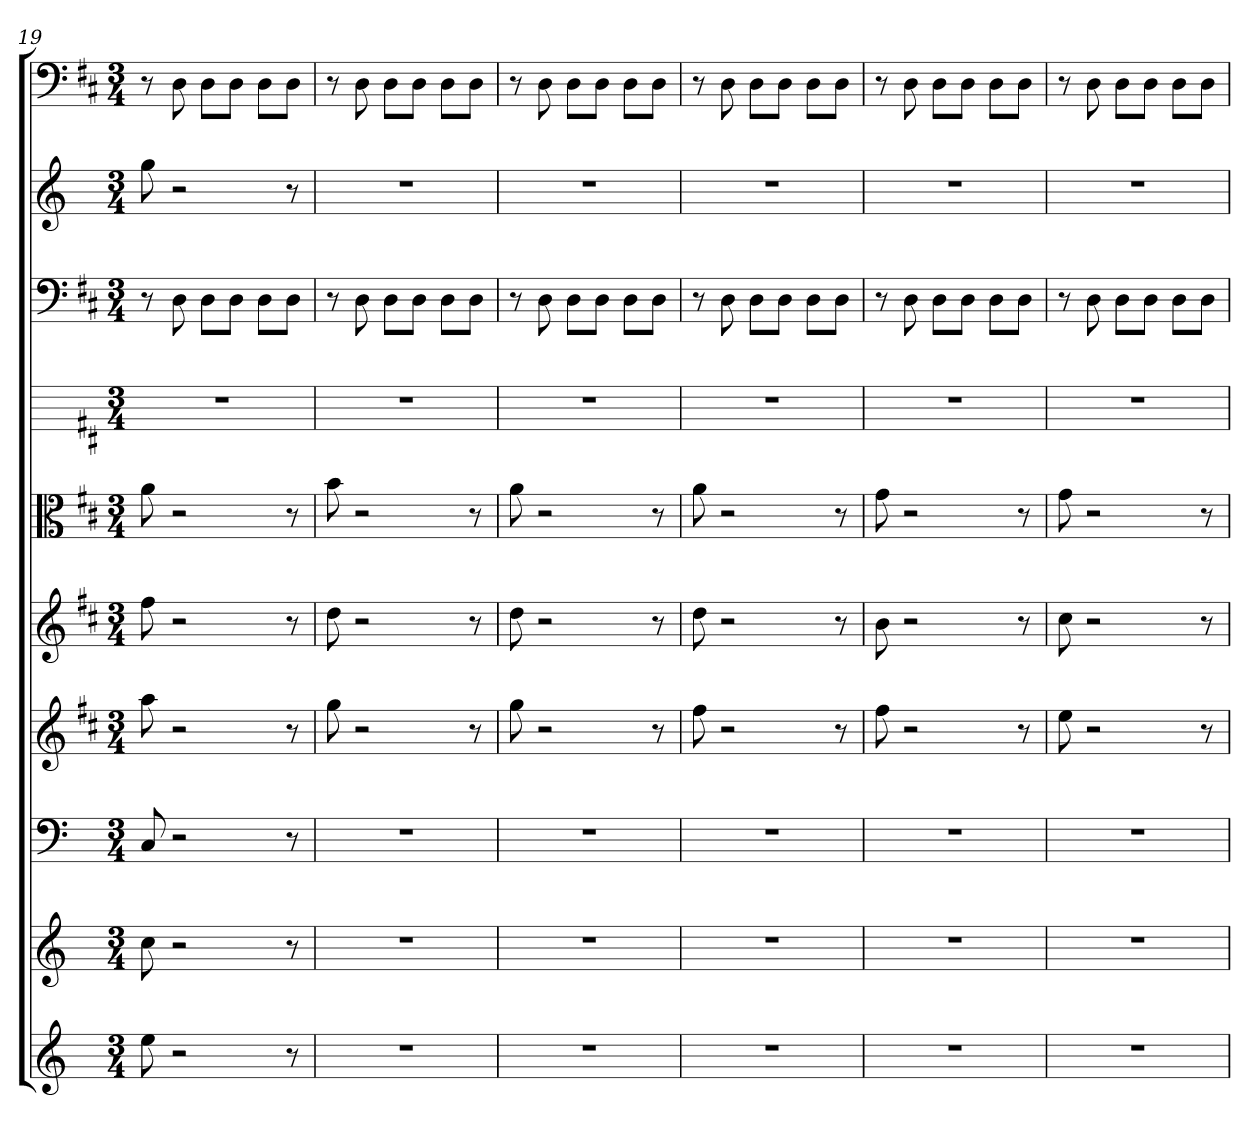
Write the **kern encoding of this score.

**kern	**kern	**kern	**kern	**kern	**kern	**kern	**kern	**kern	**kern
*part10	*part9	*part8	*part7	*part6	*part5	*part4	*part3	*part2	*part1
*staff10	*staff9	*staff8	*staff7	*staff6	*staff5	*staff4	*staff3	*staff2	*staff1
*	*	*clefF4	*	*	*clefC3	*	*clefF4	*	*clefF4
*k[]	*k[]	*k[]	*k[f#c#]	*k[f#c#]	*k[f#c#]	*k[f#c#]	*k[f#c#]	*k[]	*k[f#c#]
*M3/4	*M3/4	*M3/4	*M3/4	*M3/4	*M3/4	*M3/4	*M3/4	*M3/4	*M3/4
=19	=19	=19	=19	=19	=19	=19	=19	=19	=19
8ee	8cc	8C	8aa	8ff#	8a	2.r	8r	8gg	8r
2r	2r	2r	2r	2r	2r	.	8D	2r	8D
.	.	.	.	.	.	.	8D\L	.	8D\L
.	.	.	.	.	.	.	8D\J	.	8D\J
.	.	.	.	.	.	.	8D\L	.	8D\L
8r	8r	8r	8r	8r	8r	.	8D\J	8r	8D\J
=20	=20	=20	=20	=20	=20	=20	=20	=20	=20
2.r	2.r	2.r	8gg	8dd	8b	2.r	8r	2.r	8r
.	.	.	2r	2r	2r	.	8D	.	8D
.	.	.	.	.	.	.	8D\L	.	8D\L
.	.	.	.	.	.	.	8D\J	.	8D\J
.	.	.	.	.	.	.	8D\L	.	8D\L
.	.	.	8r	8r	8r	.	8D\J	.	8D\J
=21	=21	=21	=21	=21	=21	=21	=21	=21	=21
2.r	2.r	2.r	8gg	8dd	8a	2.r	8r	2.r	8r
.	.	.	2r	2r	2r	.	8D	.	8D
.	.	.	.	.	.	.	8D\L	.	8D\L
.	.	.	.	.	.	.	8D\J	.	8D\J
.	.	.	.	.	.	.	8D\L	.	8D\L
.	.	.	8r	8r	8r	.	8D\J	.	8D\J
=22	=22	=22	=22	=22	=22	=22	=22	=22	=22
2.r	2.r	2.r	8ff#	8dd	8a	2.r	8r	2.r	8r
.	.	.	2r	2r	2r	.	8D	.	8D
.	.	.	.	.	.	.	8D\L	.	8D\L
.	.	.	.	.	.	.	8D\J	.	8D\J
.	.	.	.	.	.	.	8D\L	.	8D\L
.	.	.	8r	8r	8r	.	8D\J	.	8D\J
=23	=23	=23	=23	=23	=23	=23	=23	=23	=23
2.r	2.r	2.r	8ff#	8b	8g	2.r	8r	2.r	8r
.	.	.	2r	2r	2r	.	8D	.	8D
.	.	.	.	.	.	.	8D\L	.	8D\L
.	.	.	.	.	.	.	8D\J	.	8D\J
.	.	.	.	.	.	.	8D\L	.	8D\L
.	.	.	8r	8r	8r	.	8D\J	.	8D\J
=24	=24	=24	=24	=24	=24	=24	=24	=24	=24
2.r	2.r	2.r	8ee	8cc#	8g	2.r	8r	2.r	8r
.	.	.	2r	2r	2r	.	8D	.	8D
.	.	.	.	.	.	.	8D\L	.	8D\L
.	.	.	.	.	.	.	8D\J	.	8D\J
.	.	.	.	.	.	.	8D\L	.	8D\L
.	.	.	8r	8r	8r	.	8D\J	.	8D\J
=	=	=	=	=	=	=	=	=	=
*-	*-	*-	*-	*-	*-	*-	*-	*-	*-
